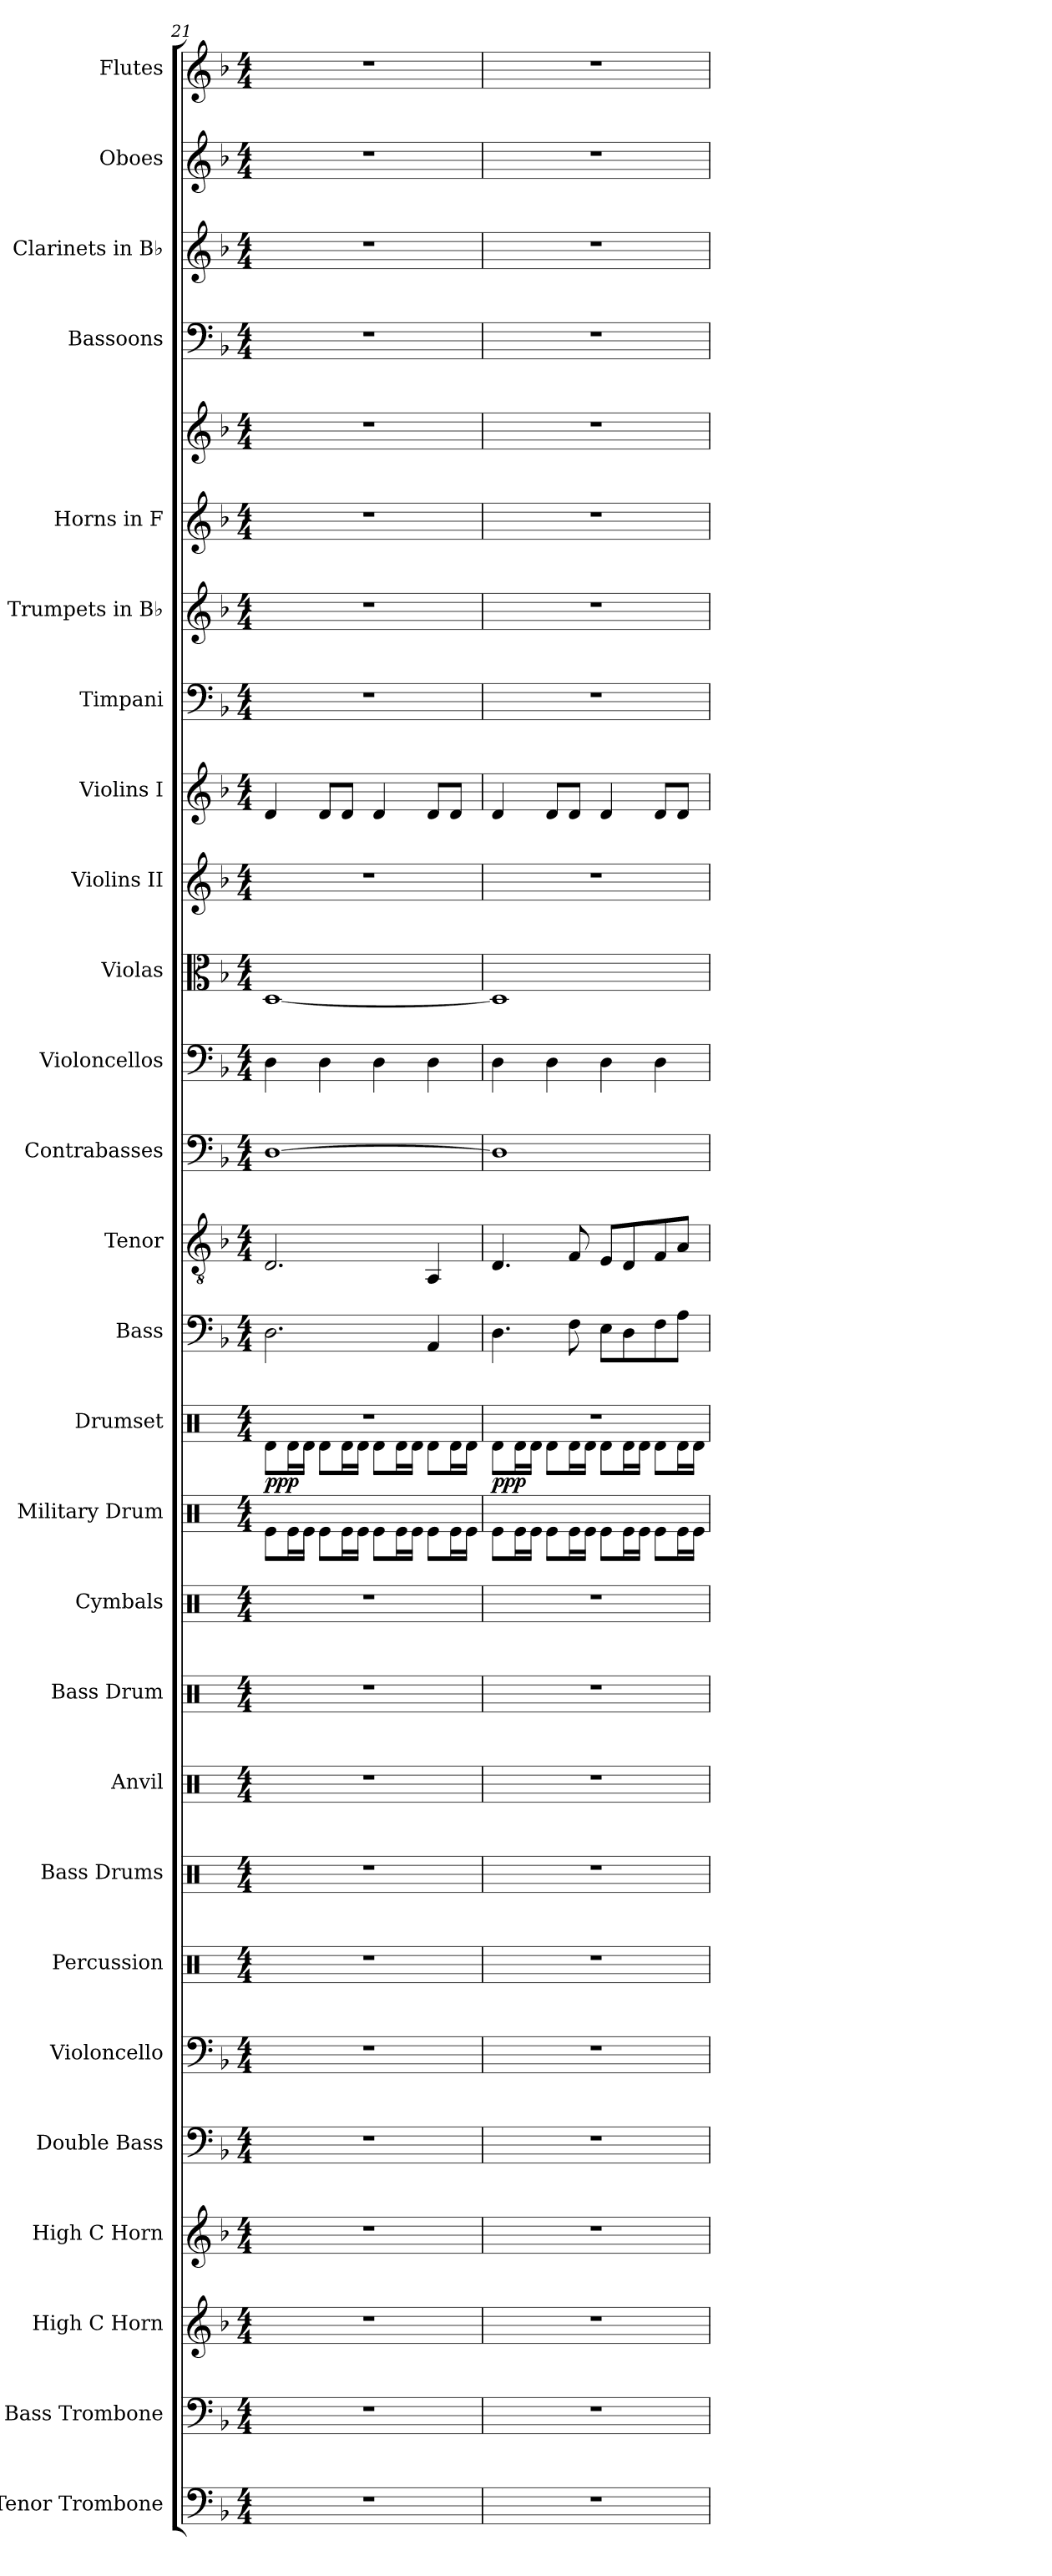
**kern	**kern	**kern	**kern	**kern	**kern	**kern	**kern	**kern	**kern	**kern	**kern	**kern	**dynam	**kern	**kern	**kern	**kern	**kern	**kern	**kern	**kern	**kern	**kern	**kern	**kern	**kern	**kern	**kern
*part27	*part26	*part25	*part24	*part23	*part22	*part21	*part20	*part19	*part18	*part17	*part16	*part15	*part15	*part14	*part13	*part12	*part11	*part10	*part9	*part8	*part7	*part6	*part5	*part5	*part4	*part3	*part2	*part1
*staff28	*staff27	*staff26	*staff25	*staff24	*staff23	*staff22	*staff21	*staff20	*staff19	*staff18	*staff17	*staff16	*staff16	*staff15	*staff14	*staff13	*staff12	*staff11	*staff10	*staff9	*staff8	*staff7	*staff6	*staff5	*staff4	*staff3	*staff2	*staff1
*I"Tenor Trombone	*I"Bass Trombone	*I"High C Horn	*I"High C Horn	*I"Double Bass	*I"Violoncello	*I"Percussion	*I"Bass Drums	*I"Anvil	*I"Bass Drum	*I"Cymbals	*I"Military Drum	*I"Drumset	*	*I"Bass	*I"Tenor	*I"Contrabasses	*I"Violoncellos	*I"Violas	*I"Violins II	*I"Violins I	*I"Timpani	*I"Trumpets in B♭	*I"Horns in F	*	*I"Bassoons	*I"Clarinets in B♭	*I"Oboes	*I"Flutes
*I'T. Tbn.	*I'B. Tbn.	*I'H. C Hn.	*I'H. C Hn.	*I'Db.	*I'Vc.	*I'Perc.	*I'B.D.	*I'Anv.	*I'B. Dr.	*I'Cym.	*I'Mil. Dr.	*I'Drs.	*	*I'B.	*I'T.	*I'Cb.	*I'Vc.	*I'Vla.	*I'Vln. II	*I'Vln. I	*I'Timp.	*	*	*	*I'Bsn.	*	*I'Ob.	*I'Fl.
*clefF4	*clefF4	*clefG2	*clefG2	*clefF4	*clefF4	*clefX	*clefX	*clefX	*clefX	*clefX	*clefX	*clefX	*	*clefF4	*clefGv2	*clefF4	*clefF4	*clefC3	*clefG2	*clefG2	*clefF4	*clefG2	*clefG2	*clefG2	*clefF4	*clefG2	*clefG2	*clefG2
*	*	*ITrd7c12	*ITrd7c12	*ITrd7c12	*	*	*	*	*	*	*	*	*	*	*	*ITrd7c12	*	*	*	*	*	*ITrd1c2	*ITrd4c7	*ITrd4c7	*	*ITrd1c2	*	*
*k[b-]	*k[b-]	*k[b-]	*k[b-]	*k[b-]	*k[b-]	*k[]	*k[]	*k[]	*k[]	*k[]	*k[]	*k[]	*	*k[b-]	*k[b-]	*k[b-]	*k[b-]	*k[b-]	*k[b-]	*k[b-]	*k[b-]	*k[b-e-a-]	*k[b-e-]	*k[b-e-]	*k[b-]	*k[b-e-a-]	*k[b-]	*k[b-]
*M4/4	*M4/4	*M4/4	*M4/4	*M4/4	*M4/4	*M4/4	*M4/4	*M4/4	*M4/4	*M4/4	*M4/4	*M4/4	*	*M4/4	*M4/4	*M4/4	*M4/4	*M4/4	*M4/4	*M4/4	*M4/4	*M4/4	*M4/4	*M4/4	*M4/4	*M4/4	*M4/4	*M4/4
=21	=21	=21	=21	=21	=21	=21	=21	=21	=21	=21	=21	=21	=21	=21	=21	=21	=21	=21	=21	=21	=21	=21	=21	=21	=21	=21	=21	=21
*	*	*	*	*	*	*	*	*	*	*	*	*^	*	*	*	*	*	*	*	*	*	*	*	*	*	*	*	*
!	!	!	!	!	!	!	!	!	!	!	!	!	!	!LO:DY:b	!	!	!	!	!	!	!	!	!	!	!	!	!	!	!
1r	1r	1r	1r	1r	1r	1r	1r	1r	1r	1r	8Re\L	1r	8Rd\L	ppp	2.D\	2.D/	[1DD	4D\	[1D	1r	4d/	1r	1r	1r	1r	1r	1r	1r	1r
.	.	.	.	.	.	.	.	.	.	.	16Re\L	.	16Rd\L	.	.	.	.	.	.	.	.	.	.	.	.	.	.	.	.
.	.	.	.	.	.	.	.	.	.	.	16Re\JJ	.	16Rd\JJ	.	.	.	.	.	.	.	.	.	.	.	.	.	.	.	.
.	.	.	.	.	.	.	.	.	.	.	8Re\L	.	8Rd\L	.	.	.	.	4D\	.	.	8d/L	.	.	.	.	.	.	.	.
.	.	.	.	.	.	.	.	.	.	.	16Re\L	.	16Rd\L	.	.	.	.	.	.	.	8d/J	.	.	.	.	.	.	.	.
.	.	.	.	.	.	.	.	.	.	.	16Re\JJ	.	16Rd\JJ	.	.	.	.	.	.	.	.	.	.	.	.	.	.	.	.
.	.	.	.	.	.	.	.	.	.	.	8Re\L	.	8Rd\L	.	.	.	.	4D\	.	.	4d/	.	.	.	.	.	.	.	.
.	.	.	.	.	.	.	.	.	.	.	16Re\L	.	16Rd\L	.	.	.	.	.	.	.	.	.	.	.	.	.	.	.	.
.	.	.	.	.	.	.	.	.	.	.	16Re\JJ	.	16Rd\JJ	.	.	.	.	.	.	.	.	.	.	.	.	.	.	.	.
.	.	.	.	.	.	.	.	.	.	.	8Re\L	.	8Rd\L	.	4AA/	4AA/	.	4D\	.	.	8d/L	.	.	.	.	.	.	.	.
.	.	.	.	.	.	.	.	.	.	.	16Re\L	.	16Rd\L	.	.	.	.	.	.	.	8d/J	.	.	.	.	.	.	.	.
.	.	.	.	.	.	.	.	.	.	.	16Re\JJ	.	16Rd\JJ	.	.	.	.	.	.	.	.	.	.	.	.	.	.	.	.
!!LO:PB:g=z
=22	=22	=22	=22	=22	=22	=22	=22	=22	=22	=22	=22	=22	=22	=22	=22	=22	=22	=22	=22	=22	=22	=22	=22	=22	=22	=22	=22	=22	=22
!	!	!	!	!	!	!	!	!	!	!	!	!	!	!LO:DY:b	!	!	!	!	!	!	!	!	!	!	!	!	!	!	!
1r	1r	1r	1r	1r	1r	1r	1r	1r	1r	1r	8Re\L	1r	8Rd\L	ppp	4.D\	4.D/	1DD]	4D\	1D]	1r	4d/	1r	1r	1r	1r	1r	1r	1r	1r
.	.	.	.	.	.	.	.	.	.	.	16Re\L	.	16Rd\L	.	.	.	.	.	.	.	.	.	.	.	.	.	.	.	.
.	.	.	.	.	.	.	.	.	.	.	16Re\JJ	.	16Rd\JJ	.	.	.	.	.	.	.	.	.	.	.	.	.	.	.	.
.	.	.	.	.	.	.	.	.	.	.	8Re\L	.	8Rd\L	.	.	.	.	4D\	.	.	8d/L	.	.	.	.	.	.	.	.
.	.	.	.	.	.	.	.	.	.	.	16Re\L	.	16Rd\L	.	8F\	8F/	.	.	.	.	8d/J	.	.	.	.	.	.	.	.
.	.	.	.	.	.	.	.	.	.	.	16Re\JJ	.	16Rd\JJ	.	.	.	.	.	.	.	.	.	.	.	.	.	.	.	.
.	.	.	.	.	.	.	.	.	.	.	8Re\L	.	8Rd\L	.	8E\L	8E/L	.	4D\	.	.	4d/	.	.	.	.	.	.	.	.
.	.	.	.	.	.	.	.	.	.	.	16Re\L	.	16Rd\L	.	8D\	8D/	.	.	.	.	.	.	.	.	.	.	.	.	.
.	.	.	.	.	.	.	.	.	.	.	16Re\JJ	.	16Rd\JJ	.	.	.	.	.	.	.	.	.	.	.	.	.	.	.	.
.	.	.	.	.	.	.	.	.	.	.	8Re\L	.	8Rd\L	.	8F\	8F/	.	4D\	.	.	8d/L	.	.	.	.	.	.	.	.
.	.	.	.	.	.	.	.	.	.	.	16Re\L	.	16Rd\L	.	8A\J	8A/J	.	.	.	.	8d/J	.	.	.	.	.	.	.	.
.	.	.	.	.	.	.	.	.	.	.	16Re\JJ	.	16Rd\JJ	.	.	.	.	.	.	.	.	.	.	.	.	.	.	.	.
*	*	*	*	*	*	*	*	*	*	*	*	*v	*v	*	*	*	*	*	*	*	*	*	*	*	*	*	*	*	*
=	=	=	=	=	=	=	=	=	=	=	=	=	=	=	=	=	=	=	=	=	=	=	=	=	=	=	=	=
*-	*-	*-	*-	*-	*-	*-	*-	*-	*-	*-	*-	*-	*-	*-	*-	*-	*-	*-	*-	*-	*-	*-	*-	*-	*-	*-	*-	*-
